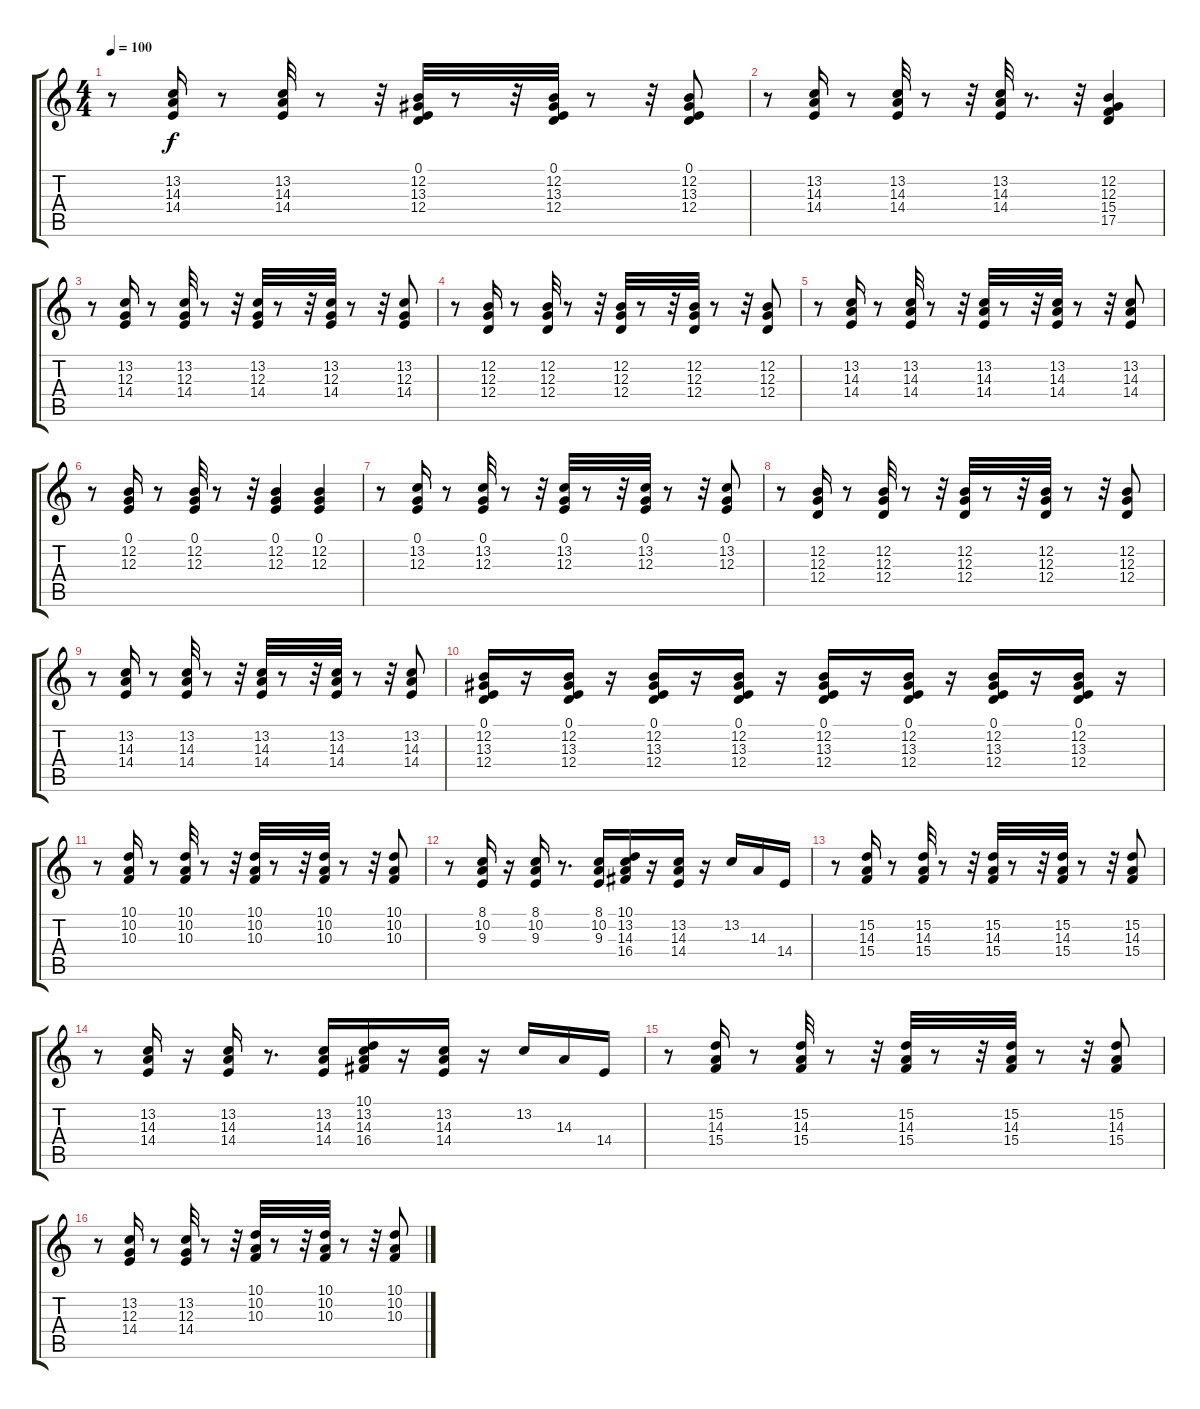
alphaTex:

\track "" {instrument accordion}
\staff {score tabs}
\tuning (E4 B3 G3 D3 A2 E2) {hide}
\ts (4 4)
\tempo 100
\clef g2
\ks c
r.8{dy f} (13.2 14.3 14.4).16 r.8 (13.2 14.3 14.4).32 r.8 r.32 (0.1 12.2 13.3 12.4).32 r.8 r.32 (0.1 12.2 13.3 12.4).32 r.8 r.32 (0.1 12.2 13.3 12.4).8 |
r.8 (13.2 14.3 14.4).16 r.8 (13.2 14.3 14.4).32 r.8 r.32 (13.2 14.3 14.4).32 r.8{d} r.32 (12.2 12.3 15.4 17.5).4 |
r.8 (13.2 12.3 14.4).16 r.8 (13.2 12.3 14.4).32 r.8 r.32 (13.2 12.3 14.4).32 r.8 r.32 (13.2 12.3 14.4).32 r.8 r.32 (13.2 12.3 14.4).8 |
r.8 (12.2 12.3 12.4).16 r.8 (12.2 12.3 12.4).32 r.8 r.32 (12.2 12.3 12.4).32 r.8 r.32 (12.2 12.3 12.4).32 r.8 r.32 (12.2 12.3 12.4).8 |
r.8 (13.2 14.3 14.4).16 r.8 (13.2 14.3 14.4).32 r.8 r.32 (13.2 14.3 14.4).32 r.8 r.32 (13.2 14.3 14.4).32 r.8 r.32 (13.2 14.3 14.4).8 |
r.8 (0.1 12.2 12.3).16 r.8 (0.1 12.2 12.3).32 r.8 r.32 (0.1 12.2 12.3).4 (0.1 12.2 12.3).4 |
r.8 (0.1 13.2 12.3).16 r.8 (0.1 13.2 12.3).32 r.8 r.32 (0.1 13.2 12.3).32 r.8 r.32 (0.1 13.2 12.3).32 r.8 r.32 (0.1 13.2 12.3).8 |
r.8 (12.2 12.3 12.4).16 r.8 (12.2 12.3 12.4).32 r.8 r.32 (12.2 12.3 12.4).32 r.8 r.32 (12.2 12.3 12.4).32 r.8 r.32 (12.2 12.3 12.4).8 |
r.8 (13.2 14.3 14.4).16 r.8 (13.2 14.3 14.4).32 r.8 r.32 (13.2 14.3 14.4).32 r.8 r.32 (13.2 14.3 14.4).32 r.8 r.32 (13.2 14.3 14.4).8 |
(0.1 12.2 13.3 12.4).16 r.16 (0.1 12.2 13.3 12.4).16 r.16 (0.1 12.2 13.3 12.4).16 r.16 (0.1 12.2 13.3 12.4).16 r.16 (0.1 12.2 13.3 12.4).16 r.16 (0.1 12.2 13.3 12.4).16 r.16 (0.1 12.2 13.3 12.4).16 r.16 (0.1 12.2 13.3 12.4).16 r.16 |
r.8 (10.1 10.2 10.3).16 r.8 (10.1 10.2 10.3).32 r.8 r.32 (10.1 10.2 10.3).32 r.8 r.32 (10.1 10.2 10.3).32 r.8 r.32 (10.1 10.2 10.3).8 |
r.8 (8.1 10.2 9.3).16 r.16 (8.1 10.2 9.3).16 r.8{d} (8.1 10.2 9.3).16 (10.1 13.2 14.3 16.4).16 r.16 (13.2 14.3 14.4).16 r.16 13.2.16 14.3.16 14.4.16 |
r.8 (15.2 14.3 15.4).16 r.8 (15.2 14.3 15.4).32 r.8 r.32 (15.2 14.3 15.4).32 r.8 r.32 (15.2 14.3 15.4).32 r.8 r.32 (15.2 14.3 15.4).8 |
r.8 (13.2 14.3 14.4).16 r.16 (13.2 14.3 14.4).16 r.8{d} (13.2 14.3 14.4).16 (10.1 13.2 14.3 16.4).16 r.16 (13.2 14.3 14.4).16 r.16 13.2.16 14.3.16 14.4.16 |
r.8 (15.2 14.3 15.4).16 r.8 (15.2 14.3 15.4).32 r.8 r.32 (15.2 14.3 15.4).32 r.8 r.32 (15.2 14.3 15.4).32 r.8 r.32 (15.2 14.3 15.4).8 |
r.8 (13.2 12.3 14.4).16 r.8 (13.2 12.3 14.4).32 r.8 r.32 (10.1 10.2 10.3).32 r.8 r.32 (10.1 10.2 10.3).32 r.8 r.32 (10.1 10.2 10.3).8
